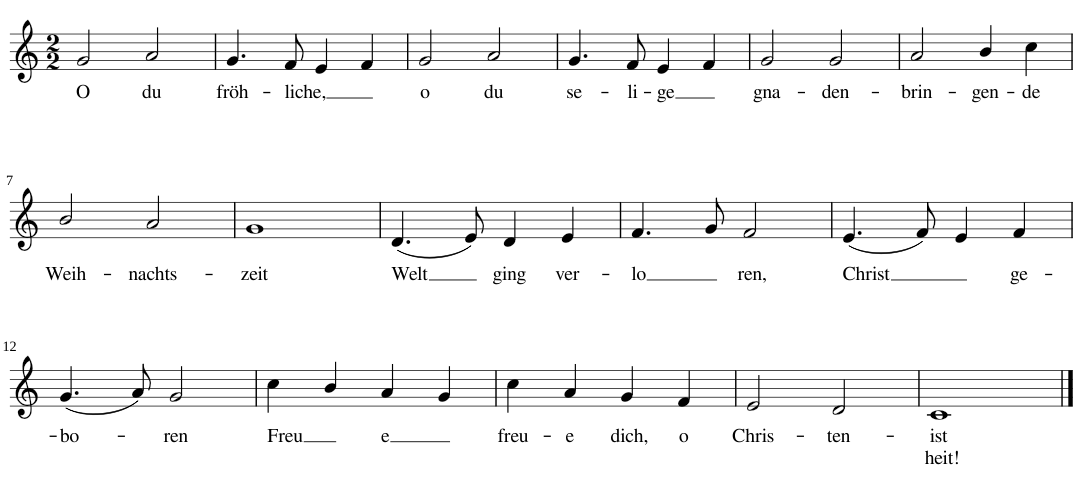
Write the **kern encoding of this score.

**kern	**text	**text
*part1	*part1	*part1
*staff1	*staff1	*staff1
*I"[Solo Treble]	*	*
*clefG2	*	*
*k[]	*	*
*M2/2	*	*
=1	=1	=1
!	!LO:LY:b	!
2g/	O	.
!	!LO:LY:b	!
2a/	du	.
=2	=2	=2
!	!LO:LY:b	!
4.g/	fröh-	.
!	!LO:LY:b	!
8f/	-liche,	.
4e/	.	.
4f/	.	.
=3	=3	=3
!	!LO:LY:b	!
2g/	o	.
!	!LO:LY:b	!
2a/	du	.
=4	=4	=4
!	!LO:LY:b	!
4.g/	se-	.
!	!LO:LY:b	!
8f/	-li-	.
!	!LO:LY:b	!
4e/	-ge	.
4f/	.	.
=5	=5	=5
!	!LO:LY:b	!
2g/	gna-	.
!	!LO:LY:b	!
2g/	-den-	.
=6	=6	=6
!	!LO:LY:b	!
2a/	-brin-	.
!	!LO:LY:b	!
4b/	-gen-	.
!	!LO:LY:b	!
4cc\	-de	.
!!LO:LB:g=z
=7	=7	=7
!	!LO:LY:b	!
2b/	Weih-	.
!	!LO:LY:b	!
2a/	-nachts-	.
=8	=8	=8
!	!LO:LY:b	!
1g	-zeit	.
=9	=9	=9
!	!LO:LY:b	!
(4.d/	Welt	.
8e/)	.	.
!	!LO:LY:b	!
4d/	ging	.
!	!LO:LY:b	!
4e/	ver-	.
=10	=10	=10
!	!LO:LY:b	!
4.f/	-lo-	.
8g/	.	.
!	!LO:LY:b	!
2f/	-ren,	.
=11	=11	=11
!	!LO:LY:b	!
(4.e/	Christ	.
8f/)	.	.
4e/	.	.
!	!LO:LY:b	!
4f/	ge-	.
!!LO:LB:g=z
=12	=12	=12
!	!LO:LY:b	!
(4.g/	-bo-	.
8a/)	.	.
!	!LO:LY:b	!
2g/	-ren	.
=13	=13	=13
!	!LO:LY:b	!
4cc\	Freu-	.
4b/	.	.
!	!LO:LY:b	!
4a/	-e	.
4g/	.	.
=14	=14	=14
!	!LO:LY:b	!
4cc\	freu-	.
!	!LO:LY:b	!
4a/	-e	.
!	!LO:LY:b	!
4g/	dich,	.
!	!LO:LY:b	!
4f/	o	.
=15	=15	=15
!	!LO:LY:b	!
2e/	Chris-	.
!	!LO:LY:b	!
2d/	-ten-	.
=16	=16	=16
!	!LO:LY:b	!LO:LY:b
1c	-ist	heit!
==	==	==
*-	*-	*-
